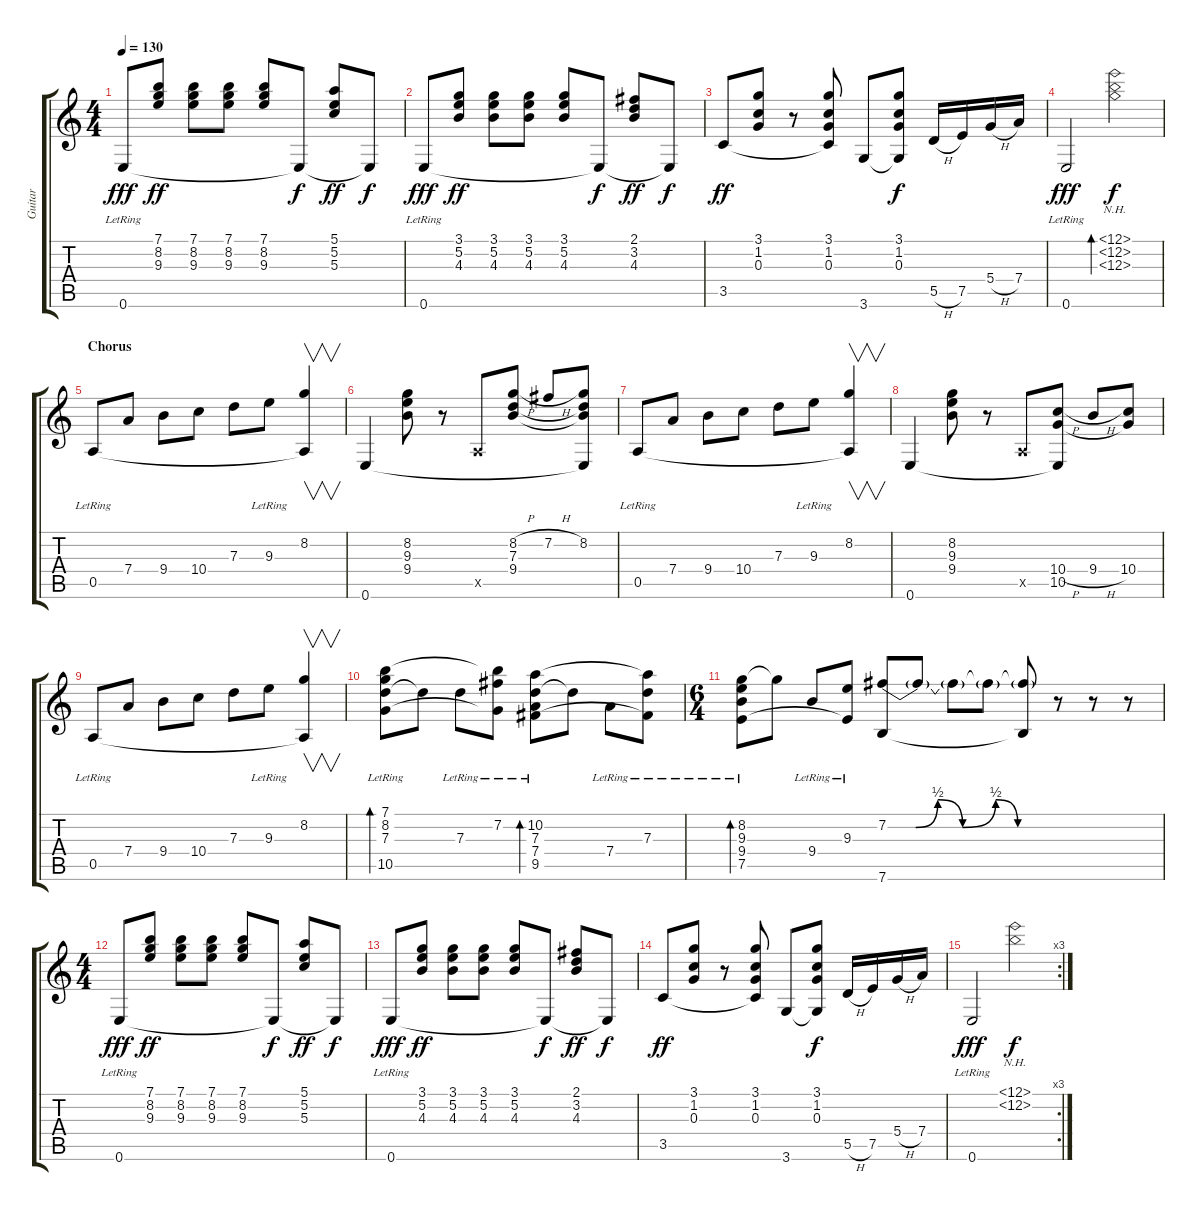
\track ("Guitar" "Guitar") {instrument acousticguitarsteel}
\staff {score tabs}
\tuning (E4 B3 G3 D3 A2 E2) {hide}
\ts (4 4)
\tempo 130
\clef g2
\ks c
0.6{lr}.8{dy fff} (7.1 8.2 9.3).8{dy ff} (7.1 8.2 9.3).8 (7.1 8.2 9.3).8 (7.1 8.2 9.3).8 0.6{t}.8{dy f} (5.1 5.2 5.3).8{dy ff} 0.6{t}.8{dy f} |
0.6{lr}.8{dy fff} (3.1 5.2 4.3).8{dy ff} (3.1 5.2 4.3).8 (3.1 5.2 4.3).8 (3.1 5.2 4.3).8 0.6{t}.8{dy f} (2.1 3.2 4.3).8{dy ff} 0.6{t}.8{dy f} |
3.5.8{dy ff} (3.1 1.2 0.3).8 r.8 (3.1 1.2 0.3 3.5{t}).8 3.6.8 (3.1 1.2 0.3 3.6{t}).8{dy f} 5.5{h}.16 7.5.16 5.4{h}.16 7.4.16 |
0.6{lr}.2{dy fff} (12.1{nh} 12.2{nh} 12.3{nh}).2{bd 240 dy f} |
\section ("" "Chorus")
0.5{lr}.8 7.4.8 9.4.8 10.4.8 7.3.8 9.3{lr}.8 (8.2 0.5{t}).4{v} |
0.6.4 (8.2 9.3 9.4).8 r.8 0.5{x}.8 (8.2{h} 7.3 9.4).8 7.2{h}.8 (8.2 7.3{t} 9.4{t} 0.6{t}).8 |
0.5{lr}.8 7.4.8 9.4.8 10.4.8 7.3.8 9.3{lr}.8 (8.2 0.5{t}).4{v} |
0.6.4 (8.2 9.3 9.4).8 r.8 0.5{x}.8 (10.4{h} 10.5 0.6{t}).8 9.4{h}.8 (10.4 10.5{t}).8 |
0.5{lr}.8 7.4.8 9.4.8 10.4.8 7.3.8 9.3{lr}.8 (8.2 0.5{t}).4{v} |
(7.1 8.2{lr} 7.3{lr} 10.5).8{bd 240} 7.3{t}.8 7.3{lr}.8 (7.1{t} 7.2{lr} 10.5{t}).8 (10.2{lr} 7.3{lr} 7.4{lr} 9.5).8{bd 240} 7.3{t}.8 7.4{lr}.8 (10.2{t} 7.3{lr} 9.5{t}).8 |
\ts (6 4)
(8.2{lr} 9.3{lr} 9.4{lr} 7.5{lr}).8{bd 240} 8.2{t}.8 9.4{lr}.8 (9.3{lr} 7.5{t}).8 (7.2{be (custom 0 0 10 0 18 2 27 0 39 2 47 0 60 0)} 7.6).8 7.2{t}.8 7.2{t}.8 7.2{t}.8 (7.2{t} 7.6{t}).8 r.8 r.8 r.8 |
\ts (4 4)
0.6{lr}.8{dy fff} (7.1 8.2 9.3).8{dy ff} (7.1 8.2 9.3).8 (7.1 8.2 9.3).8 (7.1 8.2 9.3).8 0.6{t}.8{dy f} (5.1 5.2 5.3).8{dy ff} 0.6{t}.8{dy f} |
0.6{lr}.8{dy fff} (3.1 5.2 4.3).8{dy ff} (3.1 5.2 4.3).8 (3.1 5.2 4.3).8 (3.1 5.2 4.3).8 0.6{t}.8{dy f} (2.1 3.2 4.3).8{dy ff} 0.6{t}.8{dy f} |
3.5.8{dy ff} (3.1 1.2 0.3).8 r.8 (3.1 1.2 0.3 3.5{t}).8 3.6.8 (3.1 1.2 0.3 3.6{t}).8{dy f} 5.5{h}.16 7.5.16 5.4{h}.16 7.4.16 |
\rc 3
0.6{lr}.2{dy fff} (12.1{nh} 12.2{nh}).2{dy f}
